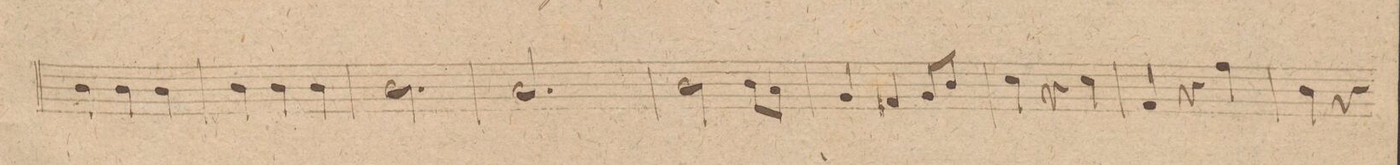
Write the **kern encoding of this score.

**kern	**dynam
*I"Baſso	*
*clefF4	*
*k[f#c#]	*
*M3/4	*
4D\	.
4D\	.
4D\	.
=8	=8
4D\	.
4D\	.
4D\	.
=9	=9
2.D\	.
=10	=10
2.C#/	.
=11	=11
2D\	.
*8\right	*
8D\L	.
8C#\J	.
=12	=12
4BB/	.
4AA#X/	.
8BB/L	.
8D/J	.
=13	=13
4E\	.
4r	.
4E\	.
=14	=14
4AA/	.
4r	.
4A\	.
=15	=15
4D\	.
4r	.
*-	*-
